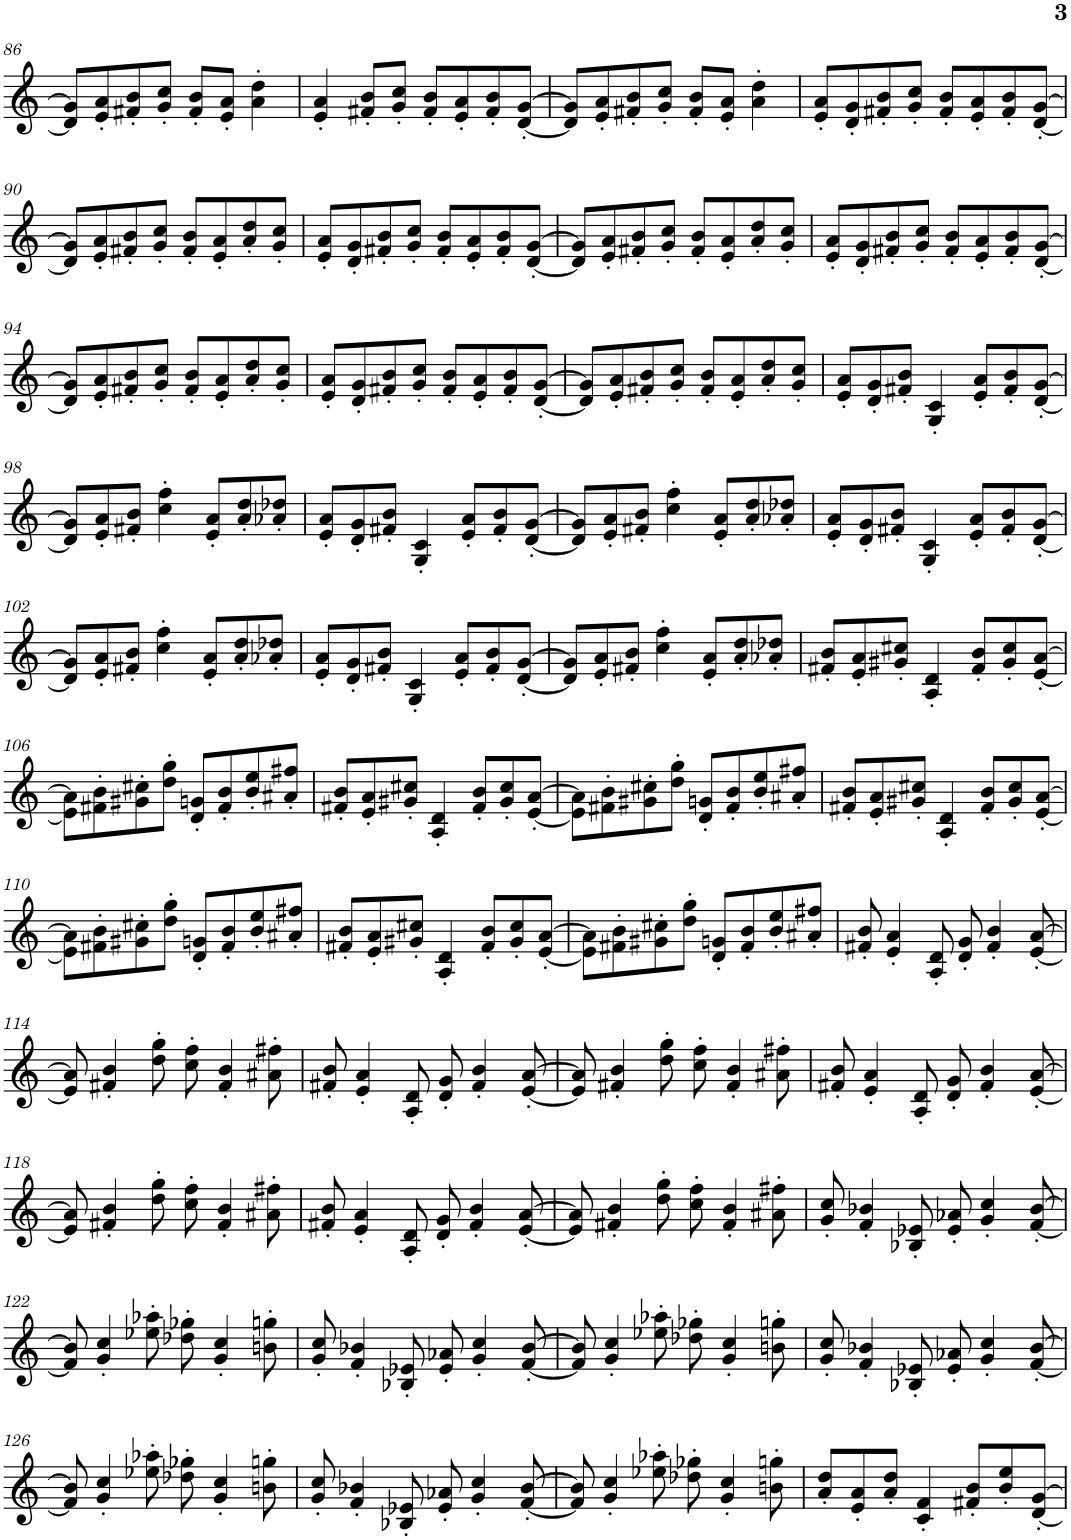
**kern
*part1
*staff1
*I"Violino
*I'Vno.
!!LO:PB:g=z
*clefG2
*k[]
*M4/4
=86
8d/] 8g/]L
8e/' 8a/'
8f#X/' 8b/'
8g/' 8cc/'J
8f#/' 8b/'L
8e/' 8a/'J
4a\' 4dd\'
=87
4e/' 4a/'
8f#X/' 8b/'L
8g/' 8cc/'J
8f#/' 8b/'L
8e/' 8a/'
8f#/' 8b/'
[8d/' [8g/'J
=88
8d/] 8g/]L
8e/' 8a/'
8f#X/' 8b/'
8g/' 8cc/'J
8f#/' 8b/'L
8e/' 8a/'J
4a\' 4dd\'
=89
8e/' 8a/'L
8d/' 8g/'
8f#X/' 8b/'
8g/' 8cc/'J
8f#/' 8b/'L
8e/' 8a/'
8f#/' 8b/'
[8d/' [8g/'J
!!LO:LB:g=z
=90
8d/] 8g/]L
8e/' 8a/'
8f#X/' 8b/'
8g/' 8cc/'J
8f#/' 8b/'L
8e/' 8a/'
8a/' 8dd/'
8g/' 8cc/'J
=91
8e/' 8a/'L
8d/' 8g/'
8f#X/' 8b/'
8g/' 8cc/'J
8f#/' 8b/'L
8e/' 8a/'
8f#/' 8b/'
[8d/' [8g/'J
=92
8d/] 8g/]L
8e/' 8a/'
8f#X/' 8b/'
8g/' 8cc/'J
8f#/' 8b/'L
8e/' 8a/'
8a/' 8dd/'
8g/' 8cc/'J
=93
8e/' 8a/'L
8d/' 8g/'
8f#X/' 8b/'
8g/' 8cc/'J
8f#/' 8b/'L
8e/' 8a/'
8f#/' 8b/'
[8d/' [8g/'J
!!LO:LB:g=z
=94
8d/] 8g/]L
8e/' 8a/'
8f#X/' 8b/'
8g/' 8cc/'J
8f#/' 8b/'L
8e/' 8a/'
8a/' 8dd/'
8g/' 8cc/'J
=95
8e/' 8a/'L
8d/' 8g/'
8f#X/' 8b/'
8g/' 8cc/'J
8f#/' 8b/'L
8e/' 8a/'
8f#/' 8b/'
[8d/' [8g/'J
=96
8d/] 8g/]L
8e/' 8a/'
8f#X/' 8b/'
8g/' 8cc/'J
8f#/' 8b/'L
8e/' 8a/'
8a/' 8dd/'
8g/' 8cc/'J
=97
8e/' 8a/'L
8d/' 8g/'
8f#X/' 8b/'J
4G/' 4c/'
8e/' 8a/'L
8f#/' 8b/'
[8d/' [8g/'J
!!LO:LB:g=z
=98
8d/] 8g/]L
8e/' 8a/'
8f#X/' 8b/'J
4cc\' 4ff\'
8e/' 8a/'L
8a/' 8dd/'
8a-X/' 8dd-X/'J
=99
8e/' 8a/'L
8d/' 8g/'
8f#X/' 8b/'J
4G/' 4c/'
8e/' 8a/'L
8f#/' 8b/'
[8d/' [8g/'J
=100
8d/] 8g/]L
8e/' 8a/'
8f#X/' 8b/'J
4cc\' 4ff\'
8e/' 8a/'L
8a/' 8dd/'
8a-X/' 8dd-X/'J
=101
8e/' 8a/'L
8d/' 8g/'
8f#X/' 8b/'J
4G/' 4c/'
8e/' 8a/'L
8f#/' 8b/'
[8d/' [8g/'J
!!LO:LB:g=z
=102
8d/] 8g/]L
8e/' 8a/'
8f#X/' 8b/'J
4cc\' 4ff\'
8e/' 8a/'L
8a/' 8dd/'
8a-X/' 8dd-X/'J
=103
8e/' 8a/'L
8d/' 8g/'
8f#X/' 8b/'J
4G/' 4c/'
8e/' 8a/'L
8f#/' 8b/'
[8d/' [8g/'J
=104
8d/] 8g/]L
8e/' 8a/'
8f#X/' 8b/'J
4cc\' 4ff\'
8e/' 8a/'L
8a/' 8dd/'
8a-X/' 8dd-X/'J
=105
8f#X/' 8b/'L
8e/' 8a/'
8g#X/' 8cc#X/'J
4A/' 4d/'
8f#/' 8b/'L
8g#/' 8cc#/'
[8e/' [8a/'J
!!LO:LB:g=z
=106
8e\] 8a\]L
8f#X\' 8b\'
8g#X\' 8cc#X\'
8dd\' 8gg\'J
8d/' 8gn/'L
8f#/' 8b/'
8b/' 8ee/'
8a#X/' 8ff#X/'J
=107
8f#X/' 8b/'L
8e/' 8a/'
8g#X/' 8cc#X/'J
4A/' 4d/'
8f#/' 8b/'L
8g#/' 8cc#/'
[8e/' [8a/'J
=108
8e\] 8a\]L
8f#X\' 8b\'
8g#X\' 8cc#X\'
8dd\' 8gg\'J
8d/' 8gn/'L
8f#/' 8b/'
8b/' 8ee/'
8a#X/' 8ff#X/'J
=109
8f#X/' 8b/'L
8e/' 8a/'
8g#X/' 8cc#X/'J
4A/' 4d/'
8f#/' 8b/'L
8g#/' 8cc#/'
[8e/' [8a/'J
!!LO:LB:g=z
=110
8e\] 8a\]L
8f#X\' 8b\'
8g#X\' 8cc#X\'
8dd\' 8gg\'J
8d/' 8gn/'L
8f#/' 8b/'
8b/' 8ee/'
8a#X/' 8ff#X/'J
=111
8f#X/' 8b/'L
8e/' 8a/'
8g#X/' 8cc#X/'J
4A/' 4d/'
8f#/' 8b/'L
8g#/' 8cc#/'
[8e/' [8a/'J
=112
8e\] 8a\]L
8f#X\' 8b\'
8g#X\' 8cc#X\'
8dd\' 8gg\'J
8d/' 8gn/'L
8f#/' 8b/'
8b/' 8ee/'
8a#X/' 8ff#X/'J
=113
8f#X/' 8b/'
4e/' 4a/'
8A/' 8d/'
8d/' 8g/'
4f#/' 4b/'
[8e/' [8a/'
!!LO:LB:g=z
=114
8e/] 8a/]
4f#X/' 4b/'
8dd\' 8gg\'
8cc\' 8ff\'
4f#/' 4b/'
8a#X\' 8ff#X\'
=115
8f#X/' 8b/'
4e/' 4a/'
8A/' 8d/'
8d/' 8g/'
4f#/' 4b/'
[8e/' [8a/'
=116
8e/] 8a/]
4f#X/' 4b/'
8dd\' 8gg\'
8cc\' 8ff\'
4f#/' 4b/'
8a#X\' 8ff#X\'
=117
8f#X/' 8b/'
4e/' 4a/'
8A/' 8d/'
8d/' 8g/'
4f#/' 4b/'
[8e/' [8a/'
!!LO:LB:g=z
=118
8e/] 8a/]
4f#X/' 4b/'
8dd\' 8gg\'
8cc\' 8ff\'
4f#/' 4b/'
8a#X\' 8ff#X\'
=119
8f#X/' 8b/'
4e/' 4a/'
8A/' 8d/'
8d/' 8g/'
4f#/' 4b/'
[8e/' [8a/'
=120
8e/] 8a/]
4f#X/' 4b/'
8dd\' 8gg\'
8cc\' 8ff\'
4f#/' 4b/'
8a#X\' 8ff#X\'
=121
8g/' 8cc/'
4f/' 4b-X/'
8B-X/' 8e-X/'
8e-/' 8a-X/'
4g/' 4cc/'
[8f/' [8b-/'
!!LO:LB:g=z
=122
8f/] 8b-/]
4g/' 4cc/'
8ee-X\' 8aa-X\'
8dd-X\' 8gg-X\'
4g/' 4cc/'
8bn\' 8ggn\'
=123
8g/' 8cc/'
4f/' 4b-X/'
8B-X/' 8e-X/'
8e-/' 8a-X/'
4g/' 4cc/'
[8f/' [8b-/'
=124
8f/] 8b-/]
4g/' 4cc/'
8ee-X\' 8aa-X\'
8dd-X\' 8gg-X\'
4g/' 4cc/'
8bn\' 8ggn\'
=125
8g/' 8cc/'
4f/' 4b-X/'
8B-X/' 8e-X/'
8e-/' 8a-X/'
4g/' 4cc/'
[8f/' [8b-/'
!!LO:LB:g=z
=126
8f/] 8b-/]
4g/' 4cc/'
8ee-X\' 8aa-X\'
8dd-X\' 8gg-X\'
4g/' 4cc/'
8bn\' 8ggn\'
=127
8g/' 8cc/'
4f/' 4b-X/'
8B-X/' 8e-X/'
8e-/' 8a-X/'
4g/' 4cc/'
[8f/' [8b-/'
=128
8f/] 8b-/]
4g/' 4cc/'
8ee-X\' 8aa-X\'
8dd-X\' 8gg-X\'
4g/' 4cc/'
8bn\' 8ggn\'
=129
8a/' 8dd/'L
8e/' 8a/'
8a/' 8dd/'J
4c/' 4f/'
8f#X/' 8b/'L
8b/' 8ee/'
[8d/' [8g/'J
=
*-
